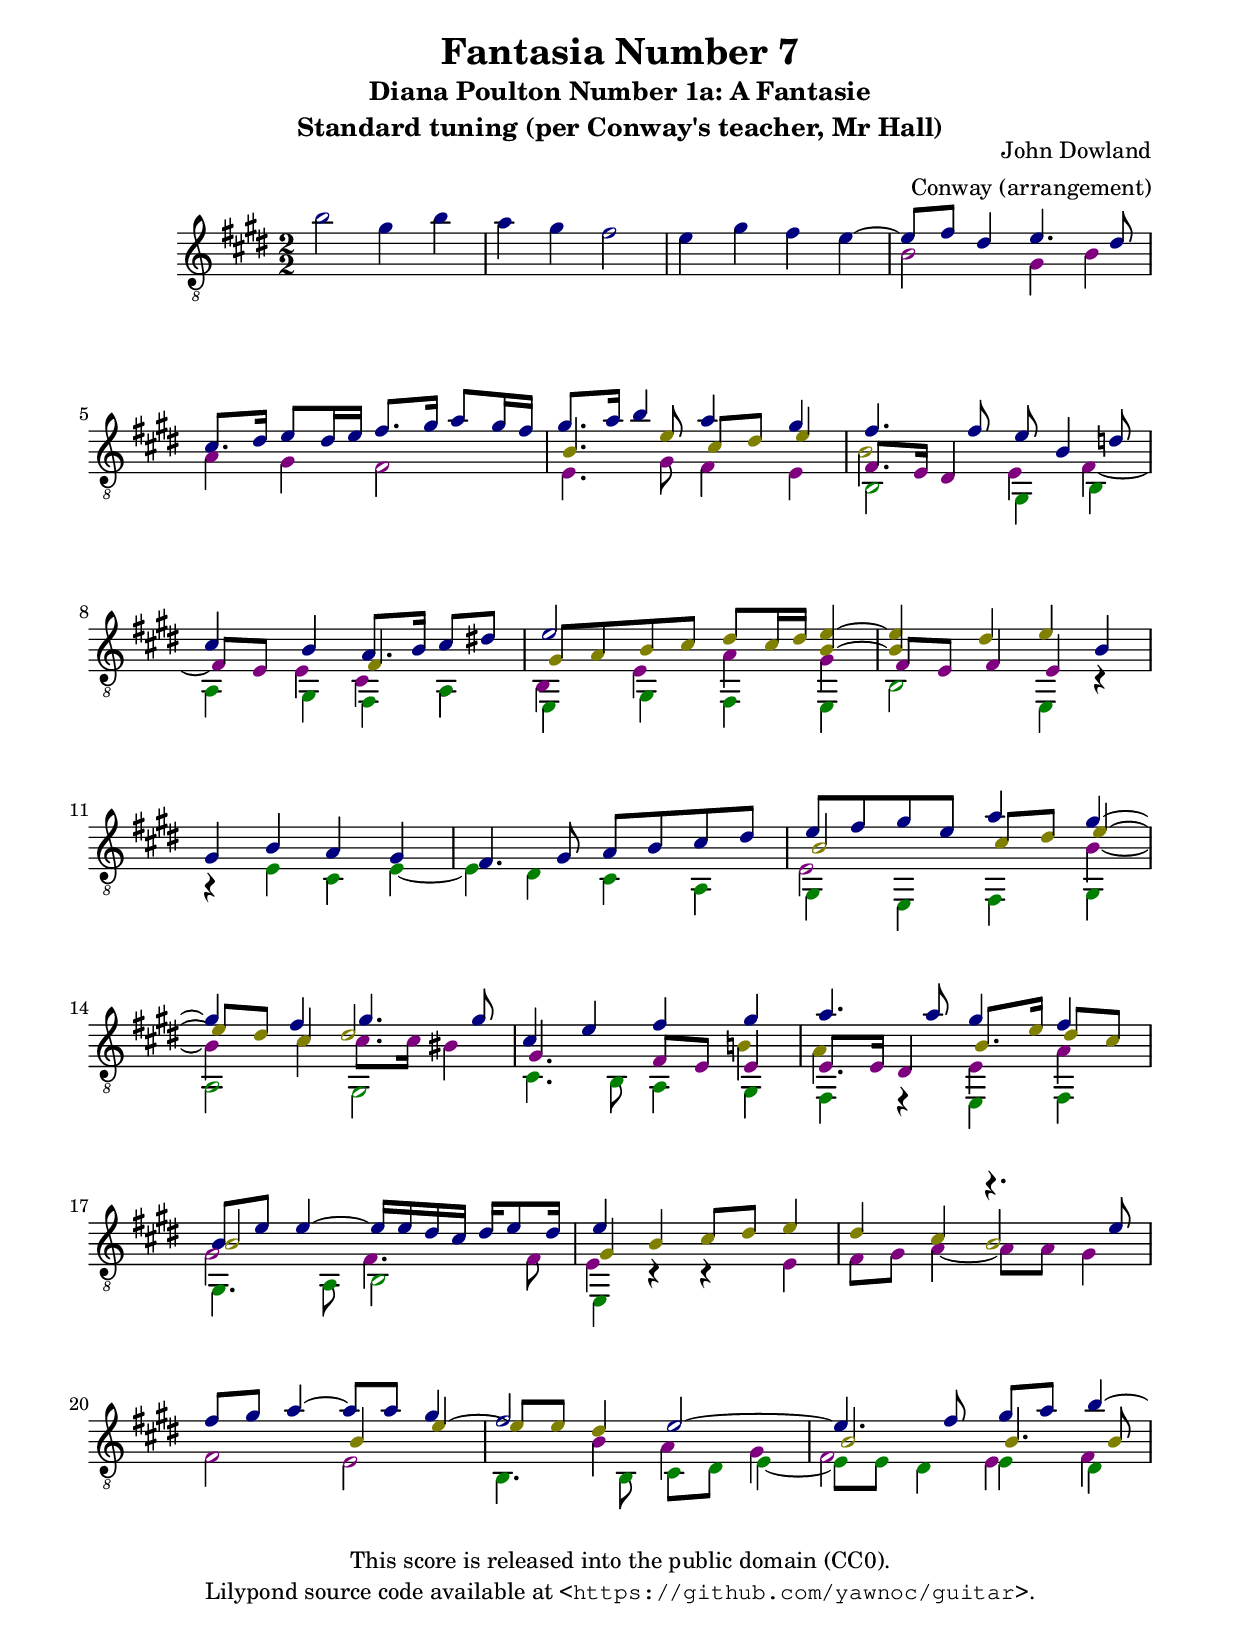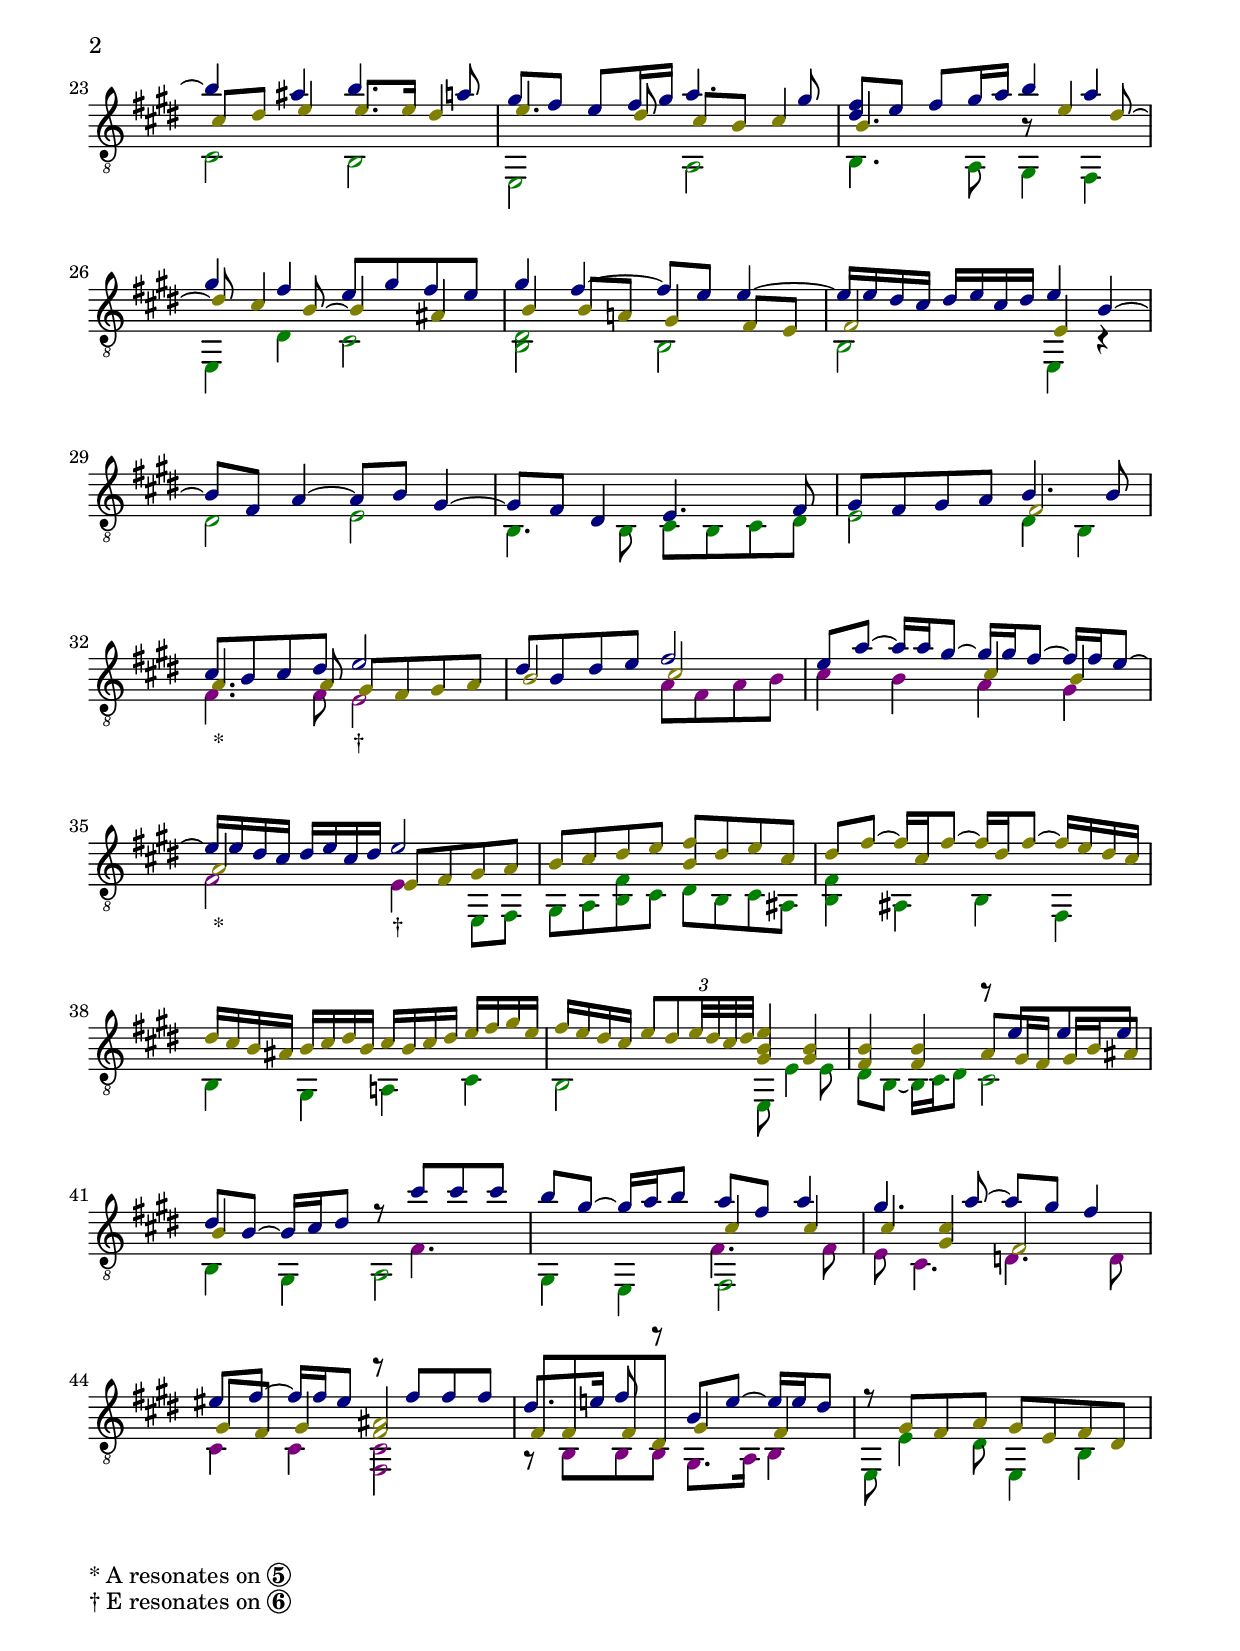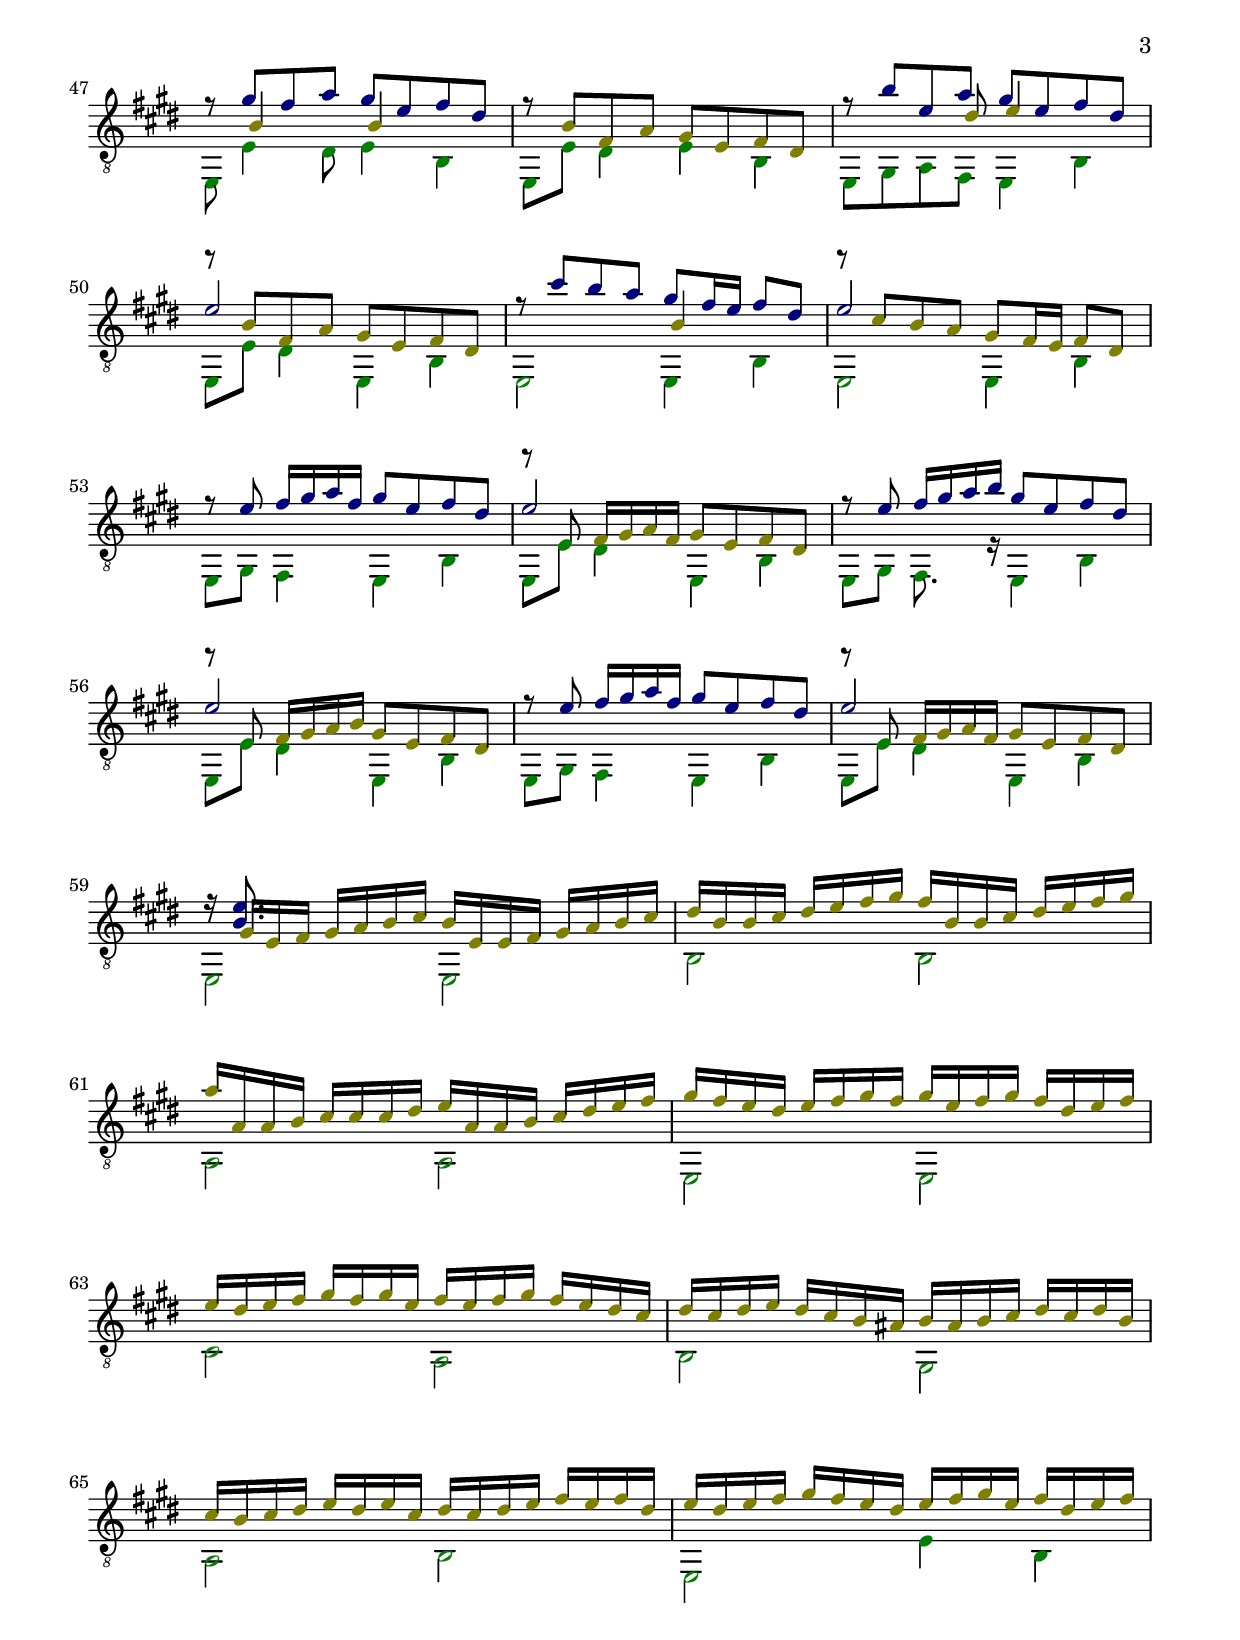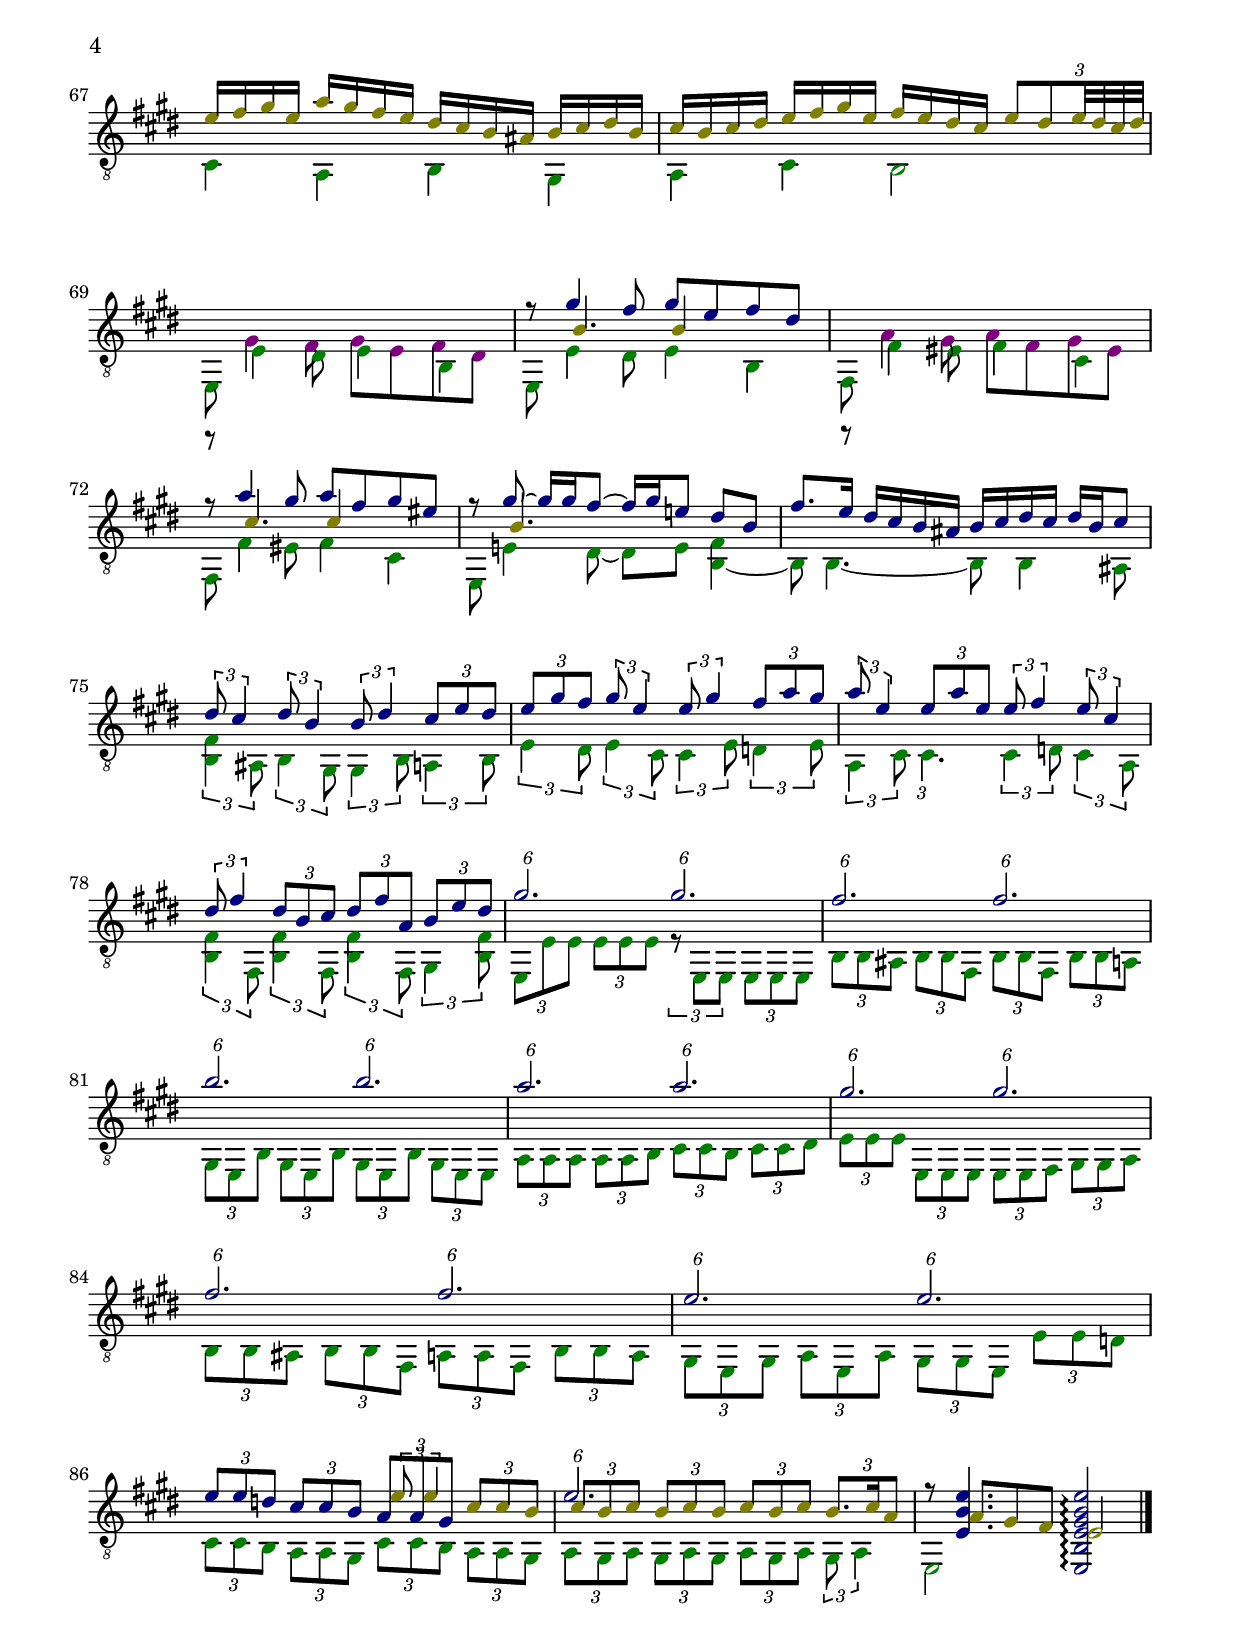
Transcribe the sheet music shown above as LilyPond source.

\version "2.18.2"


%%%%%%%%%%%%%%%%%%%%%%%%%%%%%%%%%%%%%%%%%%%%%%%%%%%%%%%%%%%%%%%%
% General
%%%%%%%%%%%%%%%%%%%%%%%%%%%%%%%%%%%%%%%%%%%%%%%%%%%%%%%%%%%%%%%%

\paper {
  top-margin = 1.5\cm
  left-margin = 1.5\cm
  right-margin = 1.5\cm
  bottom-margin = 1.5\cm
  ragged-last-bottom = ##f
  footnote-separator-markup = \markup { \vspace #1.5 }
}

globalSettings = {
  \accidentalStyle modern
  \compressFullBarRests
  \mergeDifferentlyHeadedOn
  \mergeDifferentlyDottedOn
  \numericTimeSignature
  \pointAndClickOff
  \override TextScript.extra-offset = #'(0 . 0.7)
  \override Score.FootnoteItem.annotation-line = ##f
}

origin-url = "https://github.com/yawnoc/guitar"

\header {
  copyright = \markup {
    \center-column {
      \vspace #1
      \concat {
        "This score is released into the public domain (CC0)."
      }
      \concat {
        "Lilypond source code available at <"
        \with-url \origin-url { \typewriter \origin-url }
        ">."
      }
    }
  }
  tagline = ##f
}

triplet = #(define-music-function
  (parser location music) (ly:music?)
  #{
    \tuplet 3/2 { $music }
  #}
)

tripletDuple = #(define-music-function
  (parser location music) (ly:music?)
  #{
    \tuplet 6/4 { $music }
  #}
)

overrideBeamedStemLengths = #(define-scheme-function
  (parser location lengths) (list?)
  #{
    \override Stem.details.beamed-lengths = $lengths
  #}
)
revertBeamedStemLengths = { \revert Stem.details.beamed-lengths }

overrideBeamVerticalPositions = #(define-scheme-function
  (parser location positions) (pair?)
  #{
    \override Beam.positions = $positions
  #}
)

%%%%%%%%%%%%%%%%%%%%%%%%%%%%%%%%%%%%%%%%%%%%%%%%%%%%%%%%%%%%%%%%
% Semantic bar lines
%%%%%%%%%%%%%%%%%%%%%%%%%%%%%%%%%%%%%%%%%%%%%%%%%%%%%%%%%%%%%%%%

barLineGoto = { \bar "||" }
barLineKeyChange = { \bar "||" }
barLineEnd = { \bar "|." }

%%%%%%%%%%%%%%%%%%%%%%%%%%%%%%%%%%%%%%%%%%%%%%%%%%%%%%%%%%%%%%%%
% Guitar notation
%%%%%%%%%%%%%%%%%%%%%%%%%%%%%%%%%%%%%%%%%%%%%%%%%%%%%%%%%%%%%%%%

stringNumbersAbove = { \set stringNumberOrientations = #'(up) }
stringNumbersBelow = { \set stringNumberOrientations = #'(down) }

fingeringAbove = { \set fingeringOrientations = #'(up) }
fingeringBelow = { \set fingeringOrientations = #'(down) }
fingeringAleft = { \set fingeringOrientations = #'(left) }
fingeringAright = { \set fingeringOrientations = #'(right) }

startGraceMusic = {
  <>(
  \override Fingering.font-size = -6
}
stopGraceMusic = {
  \revert Fingering.font-size
  <>)
}

overrideHorizontalShift = #(define-scheme-function
  (parser location distance) (number?)
  #{
    \override NoteColumn.force-hshift = $distance
  #}
)
revertHorizontalShift = { \revert NoteColumn.force-hshift }

barreSpan = #(define-music-function
  (parser location label offsetPair music)
  (string? (pair? (cons 0 0)) ly:music?)
  (let
    (
      (elements (extract-named-music music '(NoteEvent EventChord)))
    )
    (if
      (pair? elements)
      (let
        (
          (first-element (first elements))
          (last-element (last elements))
        )
        (set!
          (ly:music-property first-element 'articulations)
          (cons
            (make-music 'TextSpanEvent 'span-direction -1)
            (ly:music-property first-element 'articulations)
          )
        )
        (set!
          (ly:music-property last-element 'articulations)
          (cons
            (make-music 'TextSpanEvent 'span-direction 1)
            (ly:music-property last-element 'articulations)
          )
        )
      )
    )
  )
  #{
    \once \override TextSpanner.font-shape = #'upright
    \once \override TextSpanner.style = #'line
    \once \override TextSpanner.extra-offset = #offsetPair
    \once \override TextSpanner.bound-details = #`(
      (left
        (text . ,#{ \markup { \raise #-0.7 { #label \hspace #0.7 }} #})
        (Y . 0)
        (padding . -0.8)
        (attach-dir . -2)
      )
      (right
        (text . ,#{ \markup { \draw-line #'(0 . -1.3) } #}) ;; draw hook
        (Y . 0)
        (padding . -0.5)
        (attach-dir . 2)
      )
    )
    \once \override TextSpanner #'after-line-breaking = #(lambda (grob)
      (let*
        (
          (originalGrob (ly:grob-original grob))
          (splitGrobs (ly:spanner-broken-into originalGrob))
        )
        (if
          (and
            (>= (length splitGrobs) 2)
            (not (eq? (car (last-pair splitGrobs)) grob))
          )
          (begin
            (ly:grob-set-nested-property! grob
              '(bound-details right text)
              #{ \markup { \draw-line #'(0 . 0) } #} ;; suppress draw hook
            )
            (ly:grob-set-property! grob
              'extra-offset
              (cons
                (car offsetPair)
                (+ (cdr offsetPair) 0.7) ;; correction for suppressed hook
              )
            )
            (ly:grob-set-nested-property! grob
              '(bound-details right padding)
              #'-3 ;; increase spanner length
            )
          )
        )
      )
    )
    $music
  #}
)

barre = #(define-scheme-function
  (parser location label) (string?)
  #{
    \markup {
      \center-align {
        \hspace #0.7
        $label
      }
    }
  #}
)

nudgeNextBarre = #(define-scheme-function
  (parser location distance) (number?)
  #{
    \once \override TextScript.X-offset = $distance
  #}
)

position = #(define-scheme-function
  (parser location label) (string?)
  #{
    \markup {
      \center-align {
        \hspace #0.5
        $label
      }
    }
  #}
)

#(define-markup-command
  (markupString layout properties stringNumber) (markup?)
  (interpret-markup layout properties
    #{
      \markup \circle { \bold #stringNumber }
    #}
  )
)

#(define-markup-command
  (resonatesOn layout properties note stringNumber) (markup? markup?)
  (interpret-markup layout properties
    #{
      \markup { #note "resonates on" \markupString #stringNumber }
    #}
  )
)

%%%%%%%%%%%%%%%%%%%%%%%%%%%%%%%%%%%%%%%%%%%%%%%%%%%%%%%%%%%%%%%%
% Goto statements
%%%%%%%%%%%%%%%%%%%%%%%%%%%%%%%%%%%%%%%%%%%%%%%%%%%%%%%%%%%%%%%%

overrideGotoVisibility = {
  \once \override Score.RehearsalMark #'break-visibility = #'#(#t #t #f)
}

makeGotoMark = #(define-scheme-function
  (parser location label) (string?)
  #{
    \mark \markup { \small \italic $label }
  #}
)

simultaneousMarkSeparator = {
  \cadenzaOn
    s1073741824 % stupid, but works
  \cadenzaOff
}

coda = {
  \overrideGotoVisibility
  \mark \markup { \musicglyph #"scripts.coda" }
}

fine = {
  \overrideGotoVisibility
  \makeGotoMark Fine
}

dcAlCoda = {
  \overrideGotoVisibility
  \makeGotoMark "D.C. al Coda"
}

dcAlFine = {
  \overrideGotoVisibility
  \makeGotoMark "D.C. al Fine"
}

toCoda = {
  \overrideGotoVisibility
  \makeGotoMark "to Coda"
}



\header {
  title = "Fantasia Number 7"
  subtitle = \markup {
    \center-column {
      "Diana Poulton Number 1a: A Fantasie"
      "Standard tuning (per Conway's teacher, Mr Hall)"
    }
  }
  composer = "John Dowland"
  arranger = "Conway (arrangement)"
}


initialSignatures = {
  \clef "treble_8"
  \key e \major
  \time 2/2
  \set Timing.beamExceptions = #'()
  \set Timing.baseMoment = #(ly:make-moment 1/4)
  \set Timing.beatStructure = #'(1 1 1 1)
  \set Timing.beamExceptions = #'(
    (
      end
        .
      (
        ((1 . 8) . (4 4)) ;; quavers by fours
        ((1 . 12) . (3 3 3 3)) ;; anything shorter by beat
      )
    )
  )
}


highVoiceMusic = {
  
  \override NoteHead.color = #darkblue
  
  % Main theme high
  \barNumberCheck #1
  \relative c'' {
    \stemDown
    b2 gis4 b |
    a gis fis2 |
    e4 gis fis e~ |
    \stemUp
    e8 fis dis4 e4. dis8 |
    cis8. dis16 e8 dis16 e fis8. gis16 a8 gis16 fis |
    gis8. a16 b4 a gis |
    fis4. fis8 e8 b4 d8 |
    cis4 b a8. b16 cis8 dis |
    e2 s2 |
    s2 s4
  }
  
  % Main theme low
  \barNumberCheck #10
  \relative c' {
    b4 |
    gis b a gis |
    fis4. gis8 a b cis dis |
    e fis gis e a4 gis~ |
    gis
      \shiftOn
        \once \overrideHorizontalShift #-0.5
        fis
      \shiftOff
      \once \overrideHorizontalShift #0.5 gis4. gis8 |
    \once \overrideHorizontalShift #-0.25 cis,4 e fis gis |
    a4. a8 gis4 fis |
    b,8 e e4~ e16 e dis cis dis16 e8 dis16 |
    e4
  }
  
  % Tee-tee taa high
  \barNumberCheck #18
  \relative c' {
    s4 s2 |
    s2 r4. e8 |
    fis8 gis a4~ a8 a gis4 |
    fis2 e2~ |
    e4. fis8 gis8 a b4~ |
    b ais b4. a8 |
    gis8 fis e8 fis16 gis a4. gis8 |
    <fis dis>8 e fis8 gis16 a b4 a |
    gis fis e8 gis fis e |
    gis4 fis~ fis8 e e4~ |
    e16 e dis cis dis e cis dis e4
  }
  
  % Tee-tee taa low
  \barNumberCheck #28
  \relative c' {
    b4~ |
    b8 fis a4~ a8 b gis4~ |
    gis8 fis dis4 e4. fis8 |
    gis fis gis a b4. b8 |
    cis b cis dis e2 |
    dis8 b dis e fis2 |
    e8 a~ a16 a gis8~ gis16 gis fis8~ fis16 fis e8~ |
    e16 e dis cis dis e cis dis e2 |
  }
  
  % Ascending scale
  \barNumberCheck #36
  {
    s1 * 3 |
    s2
  }
  
  % Tee-tee-tee
  \barNumberCheck #39
  \relative c' {
    s2 |
    s2 r8 e e e |
    dis b~ b16 cis dis8 r8 cis' cis cis |
    b8 gis~ gis16 a b8 a8 fis a4 |
    gis4. a8~ a gis fis4 |
    eis8 fis~ fis16 fis eis8 r8 fis fis fis |
    dis8. e16 fis8 r b,8 e~ e16 e dis8 |
  }
  
  % Majestic theme
  \barNumberCheck #46
  \relative c'' {
    s1 |
    r8 gis fis a gis e fis dis |
    s1 |
    r8 b' e, a gis e fis dis |
    e2 s2 |
    r8 cis' b a gis8 fis16 e fis8 dis |
    e2 s2 |
    r8 e fis16 gis a fis gis8 e fis dis |
    e2 s2 |
    r8 e fis16 gis a b gis8 e fis dis |
    e2 s2 |
    r8 e fis16 gis a fis gis8 e fis dis |
    e2 s2 |
  }
  
  % Scale runs
  \barNumberCheck #59
  \relative c' {
    r16 <e b>8. s4 s2 |
    s1 * 9 |
  }
  
  % Majestic interlude
  \barNumberCheck #69
  \relative c'' {
    s1 |
    r8 gis4 fis8 gis e fis dis |
    s1 |
    r8 a'4 gis8 a fis gis eis |
    r8 gis~ gis16 gis fis8~ fis16 gis e8 dis b |
    fis'8. e16 dis cis b ais
      b16 cis dis cis dis b cis8 |
  }
  
  % Triple runs
  \barNumberCheck #75
  \relative c' {
    \triplet { dis8 cis4 } \triplet { dis8 b4 }
      \triplet { b8 dis4 } \triplet { cis8 e dis } |
    \triplet { e8 gis fis } \triplet { gis8 e4 }
      \triplet { e8 gis4 } \triplet { fis8 a gis } |
    \triplet { a8 e4 } \triplet { e8 a e }
      \triplet { e8 fis4 } \triplet { e8 cis4 } |
    \triplet { dis8 fis4 } \triplet { dis8 b cis }
      \triplet { dis8 fis a, } \triplet { b e dis } |
    \tripletDuple { gis2. } \tripletDuple { gis } |
    \tripletDuple { fis } \tripletDuple { fis } |
    \tripletDuple { b } \tripletDuple { b } |
    \tripletDuple { a } \tripletDuple { a } |
    \tripletDuple { gis } \tripletDuple { gis } |
    \tripletDuple { fis } \tripletDuple { fis } |
    \tripletDuple { e } \tripletDuple { e } |
    \triplet { e8 e d } \triplet { cis cis b }
      \triplet { a a gis } s4 |
    \tripletDuple { e'2. } s2 |
  }
  
  % Finishing chords
  \barNumberCheck #88
  \relative c {
    r8 <e b' e>4.
      <e, b' e gis b e>2 \arpeggio
      \barLineEnd
  }
  
}


lowVoiceMusic = {
  
  \override NoteHead.color = #darkgreen
  
  % Main theme high
  \barNumberCheck #1
  \relative c {
    s1 * 6 |
    b2 gis4 b |
    a gis fis a |
    e gis fis e |
    b'2 e,4
  }
  
  % Main theme low
  \barNumberCheck #10
  \relative c {
    r4 |
    r4 e cis e~ |
    e dis cis a |
    gis e fis gis |
    a2 gis |
    cis4. b8 a4 gis |
    fis r e fis |
    gis4. a8 b2 |
    e,4
  }
  
  % Tee-tee taa high
  \barNumberCheck #18
  \relative c {
    s4 s4 s4 |
    s1 * 2 |
    b4. b8 cis8 dis e4~ |
    e8 e dis4 e4 dis |
    cis2 b |
    e, a |
    b4. a8 gis4 fis |
    e dis' cis2 |
    <b dis> b |
    b e,4
  }
  
  % Tee-tee taa low
  \barNumberCheck #28
  \relative c {
    r4 |
    dis2 e |
    b4. b8 cis b cis dis |
    e2 dis4 b |
    s1 * 3 |
    s2
  }
  
  % Ascending scale
  \barNumberCheck #35
  \relative c, {
    s4 e8 fis |
    gis a <b fis'> cis dis b cis ais |
    <b fis'>4 ais b fis |
    b gis a cis |
    b2
  }
  
  % Tee-tee-tee
  \barNumberCheck #39
  \relative c, {
    e8 e'4 e8 |
    dis8 b~ b16 cis dis8 cis2 |
    b4 gis a2 |
    gis4 e fis2 |
    s1 * 3 |
  }
  
  % Majestic theme
  \barNumberCheck #46
  \relative c, {
    e8 e'4 dis8 e,4 b' |
    e,8 e'4 dis8 e4 b |
    e,8 e' dis4 e b |
    e,8 gis a fis e4 b' |
    e,8 e' dis4 e, b' |
    e,2 e4 b' |
    e,2 e4 b' |
    e,8 gis fis4 e b' |
    e,8 e' dis4 e, b' |
    e,8[ gis] fis8. r16 e4 b' |
    e,8 e' dis4 e, b' |
    e,8 gis fis4 e b' |
    e,8 e' dis4 e, b' |
  }
  
  % Scale runs
  \barNumberCheck #59
  \relative c, {
    e2 e |
    b' b |
    a a |
    e e |
    cis' a |
    b gis |
    a b |
    e, e'4 b |
    cis a b gis |
    a cis b2 |
  }
  
  % Majestic interlude
  \barNumberCheck #69
  \relative c, {
    e8 e'4 dis8 e4 b |
    e,8 e'4 dis8 e4 b |
    fis8 fis'4 eis8 fis4 cis |
    fis,8 fis'4 eis8 fis4 cis |
    e,8 e'4 dis8~ dis e <b~ fis'>4 |
    b8 b4.~ b8 b4 ais8 |
  }
  
  % Triple runs
  \barNumberCheck #75
  \relative c {
    \triplet { <b fis'>4 ais8 } \triplet { b4 gis8 }
      \triplet { gis4 b8 } \triplet { a4 b8 } |
    \triplet { e4 dis8 } \triplet { e4 cis8 }
      \triplet { cis4 e8 } \triplet { d4 e8 } |
    \triplet { a,4 cis8 } \triplet { cis4. }
      \triplet { cis4 d8 } \triplet { cis4 a8 } |
    \triplet { <b fis'>4 fis8 } \triplet { <b fis'>4 fis8 }
      \triplet { <b fis'>4 fis8 } \triplet { gis4 <b fis'>8 } |
    \triplet { e,8 e' e } \triplet { e e e }
      \triplet { r e, e } \triplet { e e e } |
    \triplet { b' b ais } \triplet { b b fis }
      \triplet { b b fis } \triplet { b b a } |
    \triplet { gis e b' } \triplet { gis e b' }
      \triplet { gis e b' } \triplet { gis e e } |
    \triplet { a a a } \triplet { a a b }
      \triplet { cis cis b } \triplet { cis cis dis } |
    \triplet { e e e } \triplet { e, e e }
      \triplet { e e fis } \triplet { gis gis a } |
    \triplet { b b ais } \triplet { b b fis }
      \triplet { a a fis } \triplet { b b a } |
    \triplet { gis e gis } \triplet { a e a }
      \triplet { gis gis e } \triplet { e' e d } |
    \triplet { cis cis b } \triplet { a a gis }
      \triplet { cis cis b } \triplet { a a gis } |
    \triplet { a gis a } \triplet { gis a gis }
      \triplet { a gis a } \triplet { gis8 a4 } |
  }
  
  % Finishing chords
  \barNumberCheck #88
  \relative c, {
    e2 s2 |
  }
  
}


upperMiddleVoiceMusic = {
  
  \override NoteHead.color = #darkyellow
  
  % Main theme high
  \barNumberCheck #1
  \relative c' {
    s1 * 5 |
    \once \overrideHorizontalShift #0.4 b4. e8 cis8 dis e4 |
    \stemDown
    b2 s2 |
    \stemUp
    s2 fis4 s4 |
    gis8 a b cis dis8 cis16 \shiftOff dis <e~ b~>4 |
    <e b> dis e
    \shiftOn
  }
  
  % Main theme low
  \barNumberCheck #10
  \relative c' {
    s4 |
    s1 * 2 |
    b2 cis8 dis e4~ |
    e8 dis
      \shiftOff cis4 \shiftOn
      \once \overrideHorizontalShift #-0.75 dis2 |
    s2 s4 \stemDown b4 |
    a4 s4 \stemUp b8. e16 dis8 cis |
    b2 s2 |
    gis4
  }
  
  % Tee-tee taa high
  \barNumberCheck #18
  \relative c' {
    b4 cis8 dis e4 |
    dis4 cis b2 |
    s2 b4 e~ |
    e8 e dis4 s2 |
    b2 b4. b8 |
    cis8 dis e4 e8. e16 dis4 |
    e4. dis8 cis8 b cis4 |
    b4. s8 b8\rest e4 dis8~ |
    dis8 cis4 b8~ b4 ais |
    b4 b8 a gis4 fis8 e |
    fis2 e4
  }
  
  % Tee-tee taa low
  \barNumberCheck #28
  \relative c {
    s4 |
    s1 * 2 |
    s2 fis2 |
    \footnote "*" #'(0 . -4) \markup { "*" \resonatesOn A 5 }
    a4. a8 gis fis gis a |
    b2 cis |
    s2 cis4 b |
    \footnote "*" #'(0 . -4) \markup { }
    a2
  }
  
  % Ascending scale
  \barNumberCheck #35
  \relative c {
    e8 fis gis a |
    b cis dis e <fis b,> dis e cis |
    dis fis~ fis16 cis fis8~ fis16 dis fis8~ fis16 e dis cis |
    dis cis b ais b cis dis b cis b cis dis e fis gis e |
    fis e dis cis \triplet { e8 dis e32 dis cis dis } <e b gis>4
  }
  
  % Tee-tee-tee
  \barNumberCheck #39
  \relative c' {
    <b gis>4 |
    <b fis> <b fis> a8 gis16 fis gis16 b ais8 |
    b4 s4 s2 |
    s2 cis4 cis |
    cis <cis gis> fis,2 |
    gis8 fis gis4 <ais fis>2 |
    fis8 fis fis dis gis4 fis |
  }
  
  % Majestic theme
  \barNumberCheck #46
  \relative c' {
    r8 gis fis a gis e fis dis |
    s8 b'4 s8 b4 s4 |
    r8 b8 fis a gis e fis dis |
    s4. dis'8 e4 s4 |
    r8 b8 fis a gis e fis dis |
    s2 b'4 s4 |
    r8 cis b a gis8 fis16 e fis8 dis |
    s1 |
    r8 e fis16 gis a fis gis8 e fis dis |
    s1 |
    r8 e fis16 gis a b gis8 e fis dis |
    s1 |
    r8 e fis16 gis a fis gis8 e fis dis |
  }
  
  % Scale runs
  \barNumberCheck #59
  \relative c' {
    s16 gis e fis gis a b cis
      b e, e fis gis a b cis |
    dis b b cis dis e fis gis
      fis b, b cis dis e fis gis |
    a a, a b cis cis cis dis
      e a, a b cis dis e fis |
    gis fis e dis e fis gis fis
      gis e fis gis fis dis e fis |
    e dis e fis gis fis gis e
      fis e fis gis fis e dis cis |
    dis cis dis e dis cis b ais
      b ais b cis dis cis dis b |
    cis b cis dis e dis e cis
      dis cis dis e fis e fis dis |
    e dis e fis gis fis e dis
      e fis gis e
      fis dis e fis |
    e fis gis e
      a gis fis e
      dis cis b ais
      b cis dis b |
    cis b cis dis
      e fis gis e
      fis e dis cis
      \triplet { e8 dis e32 dis cis dis } |
  }
  
  % Majestic interlude
  \barNumberCheck #69
  \relative c' {
    s1 |
    s8 b4. b4 s4 |
    s1 |
    s8 cis4. cis4 s4 |
    s8 b4. s2 |
    s1 |
  }
  
  % Triple runs
  \barNumberCheck #75
  \relative c' {
    s1 * 11 |
    s2 \triplet { e8 e4 } \triplet { cis8 cis b } |
    \triplet { cis b cis } \triplet { b cis b }
      \triplet { cis b cis } \triplet { b8. cis16 a8 } |
  }
  
  % Finishing chords
  \barNumberCheck #88
  \relative c' {
    s8 a gis fis e2 |
  }
  
}


lowerMiddleVoiceMusic = {
  
  \override NoteHead.color = #darkmagenta
  
  % Main theme high
  \barNumberCheck #1
  \relative c' {
    s1 * 3 |
    \shiftOff
    b2 gis4 b |
    a gis fis2 |
    \once \overrideHorizontalShift #0.3 e4. gis8 fis4 e |
    \shiftOn
    \stemUp
    \overrideBeamedStemLengths #'(1)
    \once \overrideHorizontalShift #0 fis8. e16 dis4 \stemDown e4 fis~ |
    \stemUp
    fis8 e \stemDown e4 cis4 \once \overrideHorizontalShift #0 a |
    b e \overrideHorizontalShift #0 a gis |
    \revertHorizontalShift
    \stemUp
    fis8 e fis4 e
    \stemDown
  }
  
  % Main theme low
  \barNumberCheck #10
  \relative c {
    s4 |
    s1 * 2 |
    e2 s4 \overrideHorizontalShift #0 b'4~ |
    b \revertHorizontalShift
      \shiftOff cis \shiftOn
      \once \overrideHorizontalShift #0.3 cis8. cis16 bis4 |
    \stemUp
    \once \overrideHorizontalShift #0.2 gis4. s8
      \once \overrideHorizontalShift #0 fis8 e
      \once \overrideHorizontalShift #0 e4 |
    \once \overrideHorizontalShift #0 e8. e16 dis4
      \stemDown
      \overrideHorizontalShift #0 e4 a |
      \revertHorizontalShift
    gis2 fis4. fis8 |
    e4
  }
  
  % Tee-tee taa high
  \barNumberCheck #18
  \relative c {
    r4 r e |
    fis8 gis a4~ a8 a gis4 |
    fis2 e |
    s4 b' a gis |
    fis2 e4 fis |
    s1 * 5 |
    s2 s4
  }
  
  % Tee-tee taa low
  \barNumberCheck #28
  \relative c {
    s4 |
    s1 * 3 |
    fis4. fis8
      \footnote "†" #'(0 . -2.5) \markup { "†" \resonatesOn E 6 }
      e2 |
    s2 a8 fis a b |
    cis4 b a gis |
    fis2
      \footnote "†" #'(0 . -2.5) \markup { }
      e4
  }
  
  % Ascending scale
  \barNumberCheck #35
  {
    s4 |
    s1 * 3 |
    s2
  }
  
  % Tee-tee-tee
  \barNumberCheck #39
  \relative c {
    s2 |
    s1 |
    s2 s8 fis4. |
    s2 fis4. fis8 |
    e8 cis4. d4. d8 |
    cis4 cis <cis fis,>2 |
    r8 b b b gis8. a16 b4 |
  }
  
  % Majestic theme
  \barNumberCheck #46
  {
    s1 * 13 |
  }
  
  % Scale runs
  \barNumberCheck #59
  {
    s1 * 10 |
  }
  
  % Majestic interlude
  \barNumberCheck #69
  \relative c' {
    r8 gis4 fis8 gis e fis dis |
    s1 |
    r8 a'4 gis8 a fis gis eis |
    s1 * 3 |
  }
  
}


allMusic = {
  \new Staff \with {
    midiInstrument = #"acoustic guitar (nylon)"
  }
  \globalSettings
  \initialSignatures
  <<
    << \highVoiceMusic >>
      \\
    << \lowVoiceMusic >>
      \\
    << \upperMiddleVoiceMusic >>
      \\
    << \lowerMiddleVoiceMusic >>
  >>
}


\score {
  \allMusic
}

\score {
  \allMusic
  \midi { }
}
